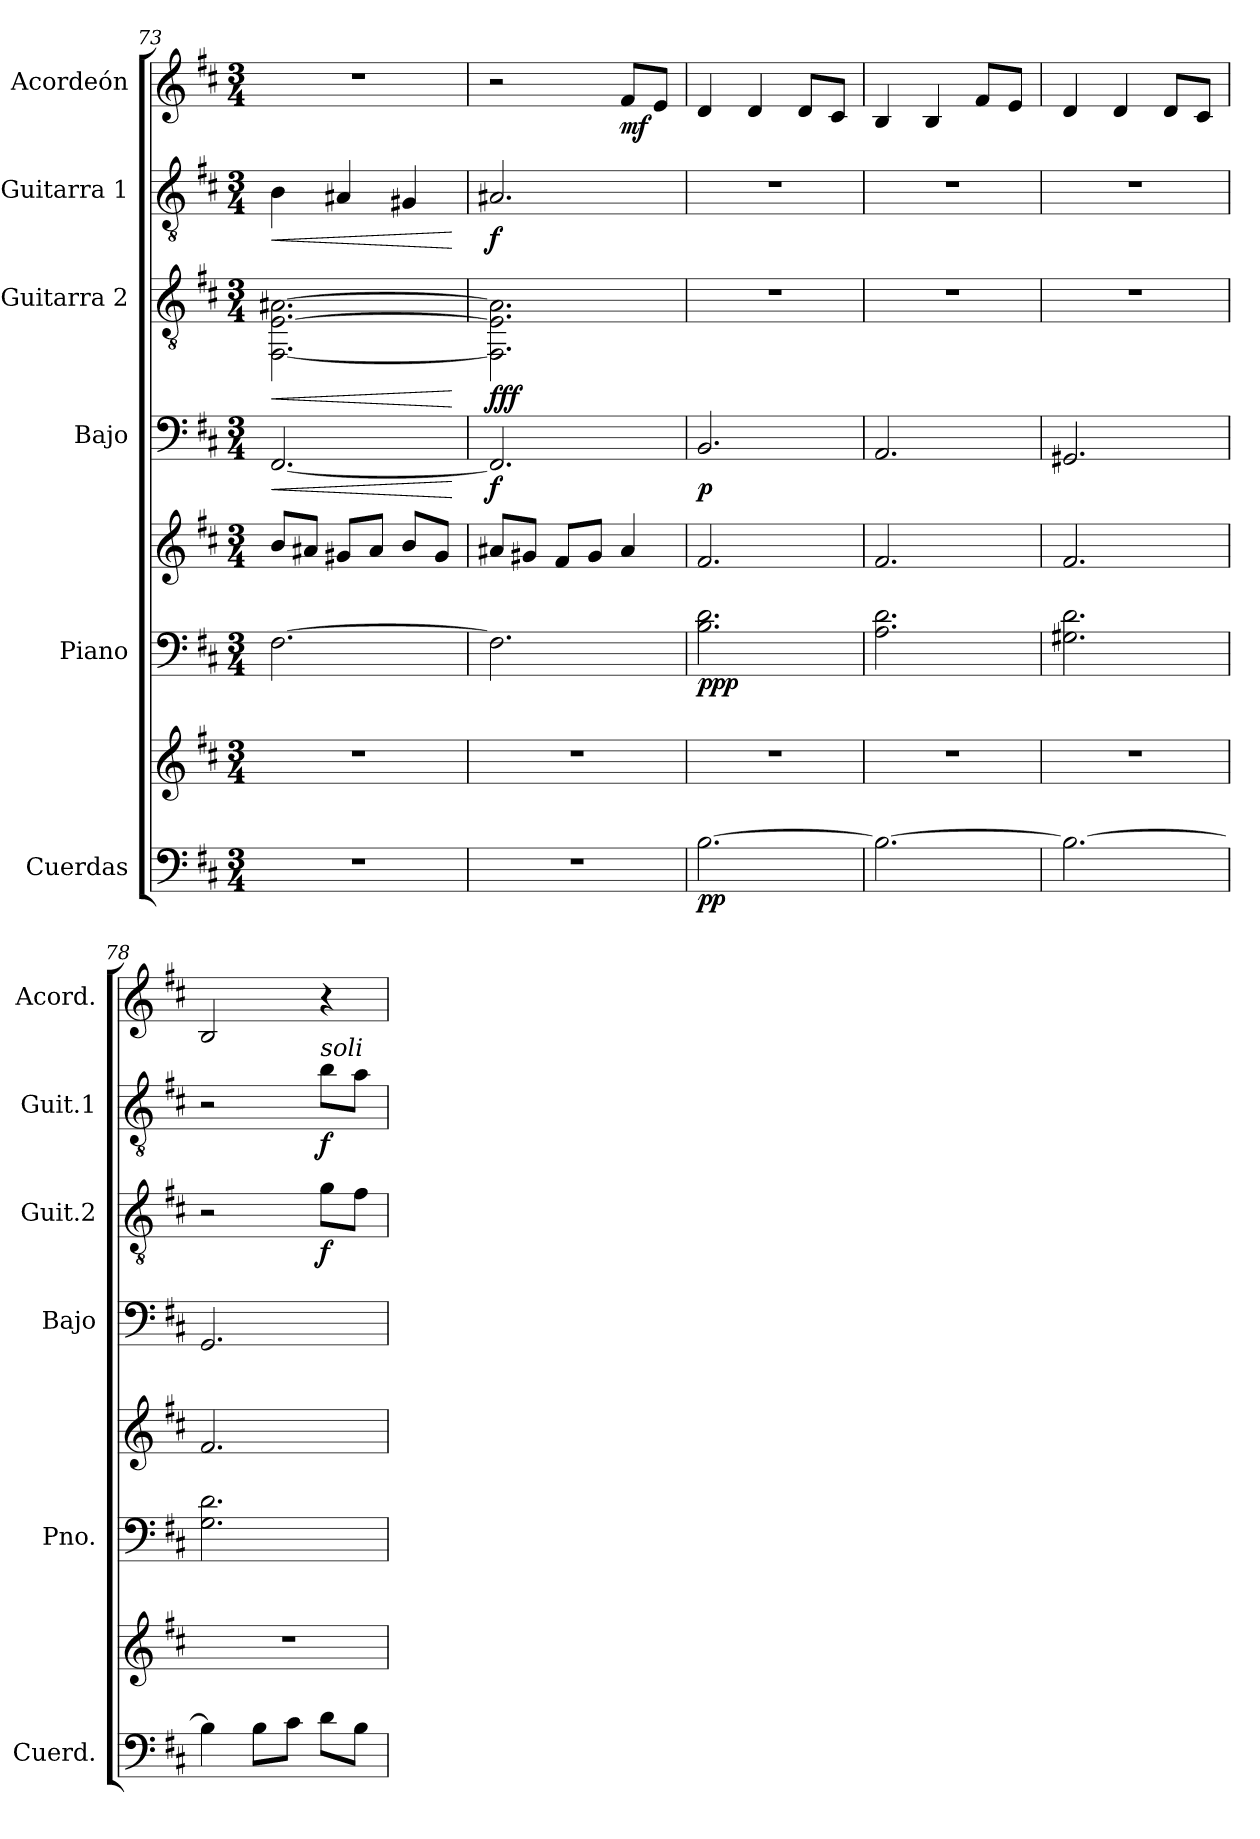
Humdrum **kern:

**kern	**kern	**dynam	**kern	**kern	**dynam	**kern	**dynam	**kern	**dynam	**kern	**dynam	**kern	**dynam
*part6	*part6	*part6	*part5	*part5	*part5	*part4	*part4	*part3	*part3	*part2	*part2	*part1	*part1
*staff8	*staff7	*staff7/8	*staff6	*staff5	*staff5/6	*staff4	*staff4	*staff3	*staff3	*staff2	*staff2	*staff1	*staff1
*I"Cuerdas	*	*	*I"Piano	*	*	*I"Bajo	*	*I"Guitarra 2	*	*I"Guitarra 1	*	*I"Acordeón	*
*I'Cuerd.	*	*	*I'Pno.	*	*	*I'Bajo	*	*I'Guit.2	*	*I'Guit.1	*	*I'Acord.	*
*clefF4	*clefG2	*	*clefF4	*clefG2	*	*clefF4	*	*clefGv2	*	*clefGv2	*	*clefG2	*
*	*	*	*	*	*	*ITrd7c12	*	*	*	*	*	*	*
*k[f#c#]	*k[f#c#]	*	*k[f#c#]	*k[f#c#]	*	*k[f#c#]	*	*k[f#c#]	*	*k[f#c#]	*	*k[f#c#]	*
*M3/4	*M3/4	*	*M3/4	*M3/4	*	*M3/4	*	*M3/4	*	*M3/4	*	*M3/4	*
=73	=73	=73	=73	=73	=73	=73	=73	=73	=73	=73	=73	=73	=73
!	!	!	!	!	!	!	!LO:HP:b	!	!LO:HP:b	!	!LO:HP:b	!	!
2.r	2.r	.	[2.F#\	8b/L	.	[2.FFF#/	<	[2.FF#\ [2.E\ [2.A#X\	<	4B\	<	2.r	.
.	.	.	.	8a#X/J	.	.	.	.	.	.	.	.	.
.	.	.	.	8g#X/L	.	.	.	.	.	4A#X/	.	.	.
.	.	.	.	8a#/J	.	.	.	.	.	.	.	.	.
.	.	.	.	8b/L	.	.	.	.	.	4G#X/	.	.	.
.	.	.	.	8g#/J	.	.	.	.	.	.	.	.	.
.	.	.	.	.	.	.	[	.	[	.	[	.	.
=74	=74	=74	=74	=74	=74	=74	=74	=74	=74	=74	=74	=74	=74
!	!	!	!	!	!	!	!LO:DY:b	!	!LO:DY:b	!	!	!	!
!	!	!	!	!	!	!	!	!	!LO:DY:n=1:b	!	!	!	!
!	!	!	!	!	!	!	!	!	!LO:DY:n=2:b	!	!LO:DY:b	!	!
2.r	2.r	.	2.F#\]	8a#X/L	.	2.FFF#/]	f	2.FF#\] 2.E\] 2.A#\]	f f f	2.A#X/	f	2r	.
.	.	.	.	8g#X/J	.	.	.	.	.	.	.	.	.
.	.	.	.	8f#/L	.	.	.	.	.	.	.	.	.
.	.	.	.	8g#/J	.	.	.	.	.	.	.	.	.
!	!	!	!	!	!	!	!	!	!	!	!	!	!LO:DY:b
.	.	.	.	4a#/	.	.	.	.	.	.	.	8f#/L	mf
.	.	.	.	.	.	.	.	.	.	.	.	8e/J	.
!!LO:LB:g=z
=75	=75	=75	=75	=75	=75	=75	=75	=75	=75	=75	=75	=75	=75
!	!	!LO:DY:b=2	!	!	!	!	!	!	!	!	!	!	!
!	!	!LO:DY:n=1:b	!	!	!LO:DY:b=2	!	!	!	!	!	!	!	!
!	!	!	!	!	!LO:DY:n=1:b=2	!	!	!	!	!	!	!	!
!	!	!	!	!	!LO:DY:n=2:b	!	!LO:DY:b	!	!	!	!	!	!
[2.B\	2.r	p p	2.B\ 2.d\	2.f#/	p p p	2.BBB/	p	2.r	.	2.r	.	4d/	.
.	.	.	.	.	.	.	.	.	.	.	.	4d/	.
.	.	.	.	.	.	.	.	.	.	.	.	8d/L	.
.	.	.	.	.	.	.	.	.	.	.	.	8c#/J	.
=76	=76	=76	=76	=76	=76	=76	=76	=76	=76	=76	=76	=76	=76
2.B\_	2.r	.	2.A\ 2.d\	2.f#/	.	2.AAA/	.	2.r	.	2.r	.	4B/	.
.	.	.	.	.	.	.	.	.	.	.	.	4B/	.
.	.	.	.	.	.	.	.	.	.	.	.	8f#/L	.
.	.	.	.	.	.	.	.	.	.	.	.	8e/J	.
=77	=77	=77	=77	=77	=77	=77	=77	=77	=77	=77	=77	=77	=77
2.B\_	2.r	.	2.G#X\ 2.d\	2.f#/	.	2.GGG#X/	.	2.r	.	2.r	.	4d/	.
.	.	.	.	.	.	.	.	.	.	.	.	4d/	.
.	.	.	.	.	.	.	.	.	.	.	.	8d/L	.
.	.	.	.	.	.	.	.	.	.	.	.	8c#/J	.
=78	=78	=78	=78	=78	=78	=78	=78	=78	=78	=78	=78	=78	=78
4B\]	2.r	.	2.G\ 2.d\	2.f#/	.	2.GGG/	.	2r	.	2r	.	2B/	.
8B\L	.	.	.	.	.	.	.	.	.	.	.	.	.
8c#\J	.	.	.	.	.	.	.	.	.	.	.	.	.
!	!	!	!	!	!	!	!	!	!	!LO:TX:a:i:t=soli	!	!	!
!	!	!	!	!	!	!	!	!	!LO:DY:b	!	!LO:DY:b	!	!
8d\L	.	.	.	.	.	.	.	8g\L	f	8b\L	f	4r	.
8B\J	.	.	.	.	.	.	.	8f#\J	.	8a\J	.	.	.
=	=	=	=	=	=	=	=	=	=	=	=	=	=
*-	*-	*-	*-	*-	*-	*-	*-	*-	*-	*-	*-	*-	*-
